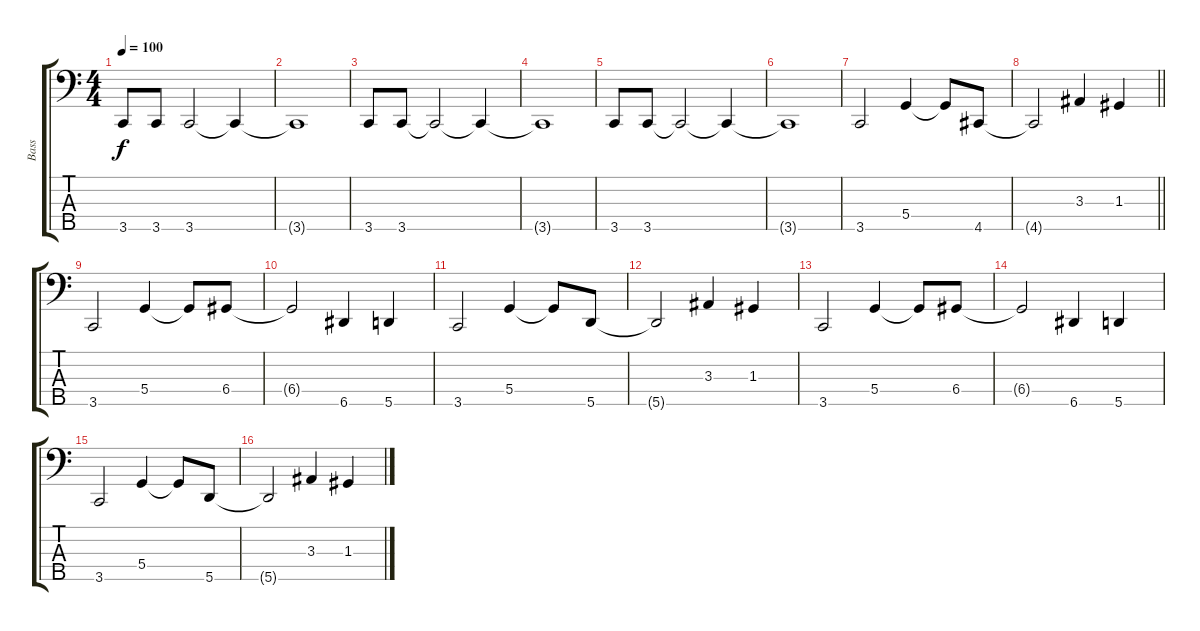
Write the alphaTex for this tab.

\track ("Bass" "Bass") {instrument electricbasspick}
\staff {score tabs}
\tuning (F2 C2 G1 D1 A0) {hide}
\ts (4 4)
\tempo 100
\clef f4
\ks c
3.5.8{dy f instrument electricbasspick} 3.5.8 3.5.2 3.5{t}.4 |
3.5{t}.1 |
3.5.8 3.5.8 3.5{t}.2 3.5{t}.4 |
3.5{t}.1 |
3.5.8 3.5.8 3.5{t}.2 3.5{t}.4 |
3.5{t}.1 |
3.5.2 5.4.4 5.4{t}.8 4.5.8 |
\barLineRight lightlight
4.5{t}.2 3.3.4 1.3.4 |
3.5.2 5.4.4 5.4{t}.8 6.4.8 |
6.4{t}.2 6.5.4 5.5.4 |
3.5.2 5.4.4 5.4{t}.8 5.5.8 |
5.5{t}.2 3.3.4 1.3.4 |
3.5.2 5.4.4 5.4{t}.8 6.4.8 |
6.4{t}.2 6.5.4 5.5.4 |
3.5.2 5.4.4 5.4{t}.8 5.5.8 |
5.5{t}.2 3.3.4 1.3.4
